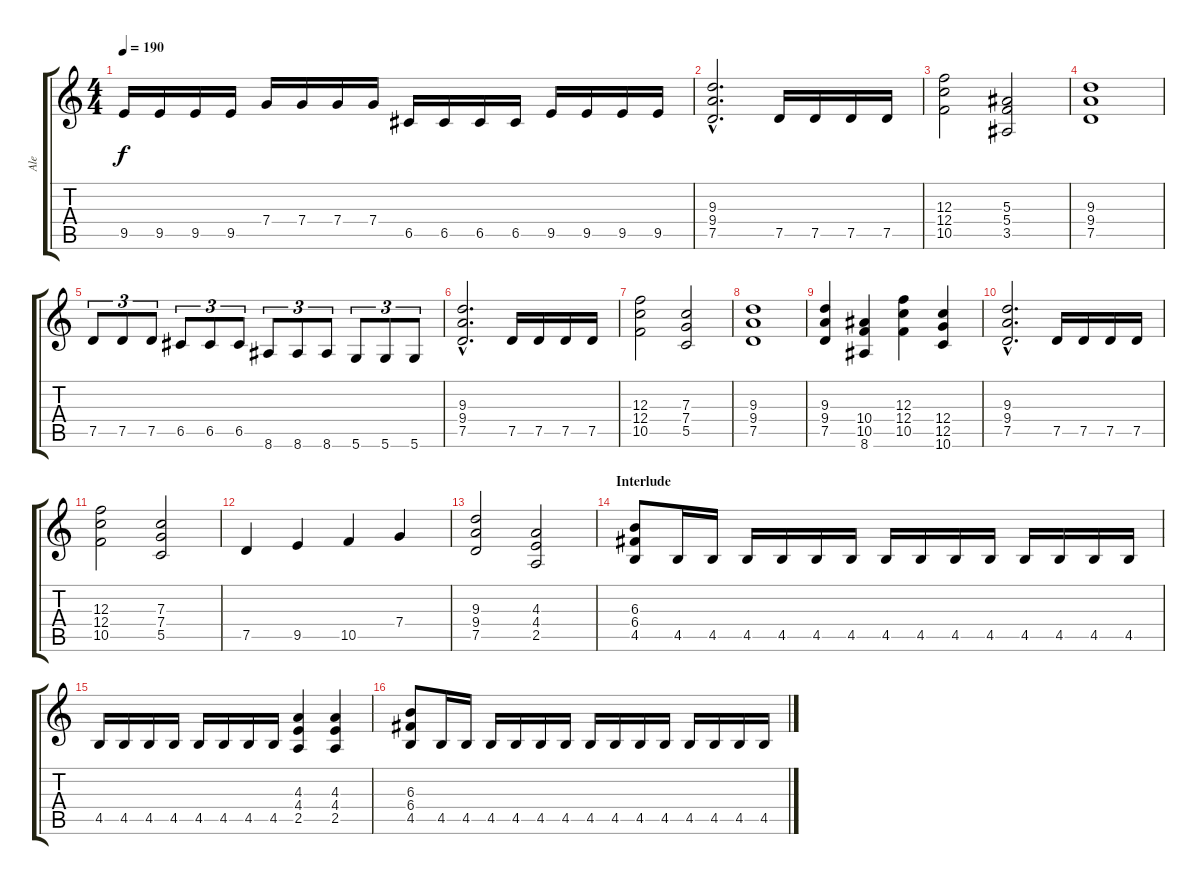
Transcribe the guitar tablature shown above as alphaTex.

\track ("Ale" "Ale") {instrument overdrivenguitar}
\staff {score tabs}
\tuning (D4 A3 F3 C3 G2 D2) {hide}
\ts (4 4)
\tempo 190
\clef g2
\ks c
9.5.16{dy f} 9.5.16 9.5.16 9.5.16 7.4.16 7.4.16 7.4.16 7.4.16 6.5.16 6.5.16 6.5.16 6.5.16 9.5.16 9.5.16 9.5.16 9.5.16 |
(9.3{hac} 9.4{hac} 7.5{hac}).2{d} 7.5.16 7.5.16 7.5.16 7.5.16 |
(12.3 12.4 10.5).2 (5.3 5.4 3.5).2 |
(9.3 9.4 7.5).1 |
7.5.8{tu (3 2)} 7.5.8{tu (3 2)} 7.5.8{tu (3 2)} 6.5.8{tu (3 2)} 6.5.8{tu (3 2)} 6.5.8{tu (3 2)} 8.6.8{tu (3 2)} 8.6.8{tu (3 2)} 8.6.8{tu (3 2)} 5.6.8{tu (3 2)} 5.6.8{tu (3 2)} 5.6.8{tu (3 2)} |
(9.3{hac} 9.4{hac} 7.5{hac}).2{d} 7.5.16 7.5.16 7.5.16 7.5.16 |
(12.3 12.4 10.5).2 (7.3 7.4 5.5).2 |
(9.3 9.4 7.5).1 |
(9.3 9.4 7.5).4 (10.4 10.5 8.6).4 (12.3 12.4 10.5).4 (12.4 12.5 10.6).4 |
(9.3{hac} 9.4{hac} 7.5{hac}).2{d} 7.5.16 7.5.16 7.5.16 7.5.16 |
(12.3 12.4 10.5).2 (7.3 7.4 5.5).2 |
7.5.4 9.5.4 10.5.4 7.4.4 |
(9.3 9.4 7.5).2 (4.3 4.4 2.5).2 |
\section ("" "Interlude")
(6.3 6.4 4.5).8 4.5.16 4.5.16 4.5.16 4.5.16 4.5.16 4.5.16 4.5.16 4.5.16 4.5.16 4.5.16 4.5.16 4.5.16 4.5.16 4.5.16 |
4.5.16 4.5.16 4.5.16 4.5.16 4.5.16 4.5.16 4.5.16 4.5.16 (4.3 4.4 2.5).4 (4.3 4.4 2.5).4 |
(6.3 6.4 4.5).8 4.5.16 4.5.16 4.5.16 4.5.16 4.5.16 4.5.16 4.5.16 4.5.16 4.5.16 4.5.16 4.5.16 4.5.16 4.5.16 4.5.16
